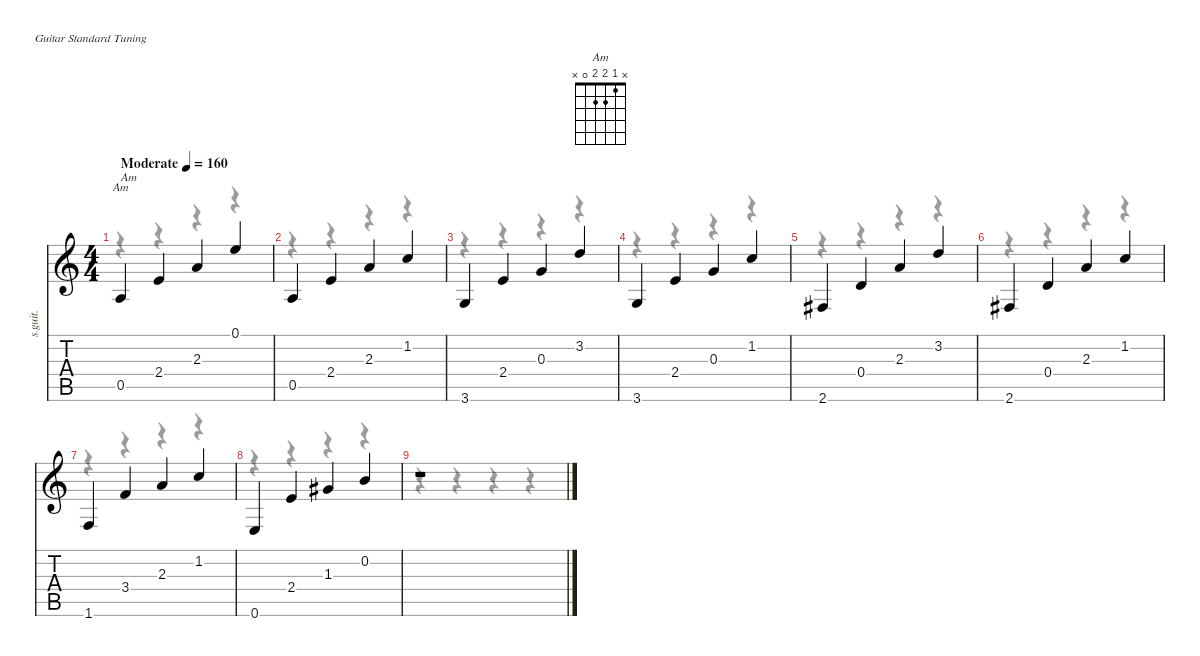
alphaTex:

\defaultSystemsLayout 4
\hideDynamics
\bracketExtendMode nobrackets
\otherSystemsTrackNameOrientation horizontal
\track ("Track 1" "s.guit.") {instrument acousticguitarsteel}
\staff {score tabs}
\tuning (E4 B3 G3 D3 A2 E2)
\chord ("Am" x 1 2 2 0 x) {showfingering false}
\voice
\ts (4 4)
\beaming (8 2 2 2 2)
\tempo (160 "Moderate")
\clef g2
\ks c
0.5.4{ch "Am" txt "Am" dy f instrument acousticguitarsteel beam Up} 2.4.4{beam Up} 2.3.4{beam Up} 0.1.4{beam Up} |
0.5.4{beam Up} 2.4.4{beam Up} 2.3.4{beam Up} 1.2.4{beam Up} |
3.6.4{beam Up} 2.4.4{beam Up} 0.3.4{beam Up} 3.2.4{beam Up} |
3.6.4{beam Up} 2.4.4{beam Up} 0.3.4{beam Up} 1.2.4{beam Up} |
2.6{acc #}.4{beam Up} 0.4.4{beam Up} 2.3.4{beam Up} 3.2.4{beam Up} |
2.6{acc #}.4{beam Up} 0.4.4{beam Up} 2.3.4{beam Up} 1.2.4{beam Up} |
1.6.4{beam Up} 3.4.4{beam Up} 2.3.4{beam Up} 1.2.4{beam Up} |
0.6.4{beam Up} 2.4.4{beam Up} 1.3{acc #}.4{beam Up} 0.2.4{beam Up} |
r.1{beam Up}
\voice
\clef g2
\ottava regular
\simile none
\ks c
r.4{dy mf beam Down} r.4{beam Down} r.4{beam Down} r.4{beam Down} |
r.4{beam Down} r.4{beam Down} r.4{beam Down} r.4{beam Down} |
r.4{beam Down} r.4{beam Down} r.4{beam Down} r.4{beam Down} |
r.4{beam Down} r.4{beam Down} r.4{beam Down} r.4{beam Down} |
r.4{beam Down} r.4{beam Down} r.4{beam Down} r.4{beam Down} |
r.4{beam Down} r.4{beam Down} r.4{beam Down} r.4{beam Down} |
r.4{beam Down} r.4{beam Down} r.4{beam Down} r.4{beam Down} |
r.4{beam Down} r.4{beam Down} r.4{beam Down} r.4{beam Down} |
r.4{beam Down} r.4{beam Down} r.4{beam Down} r.4{beam Down}
